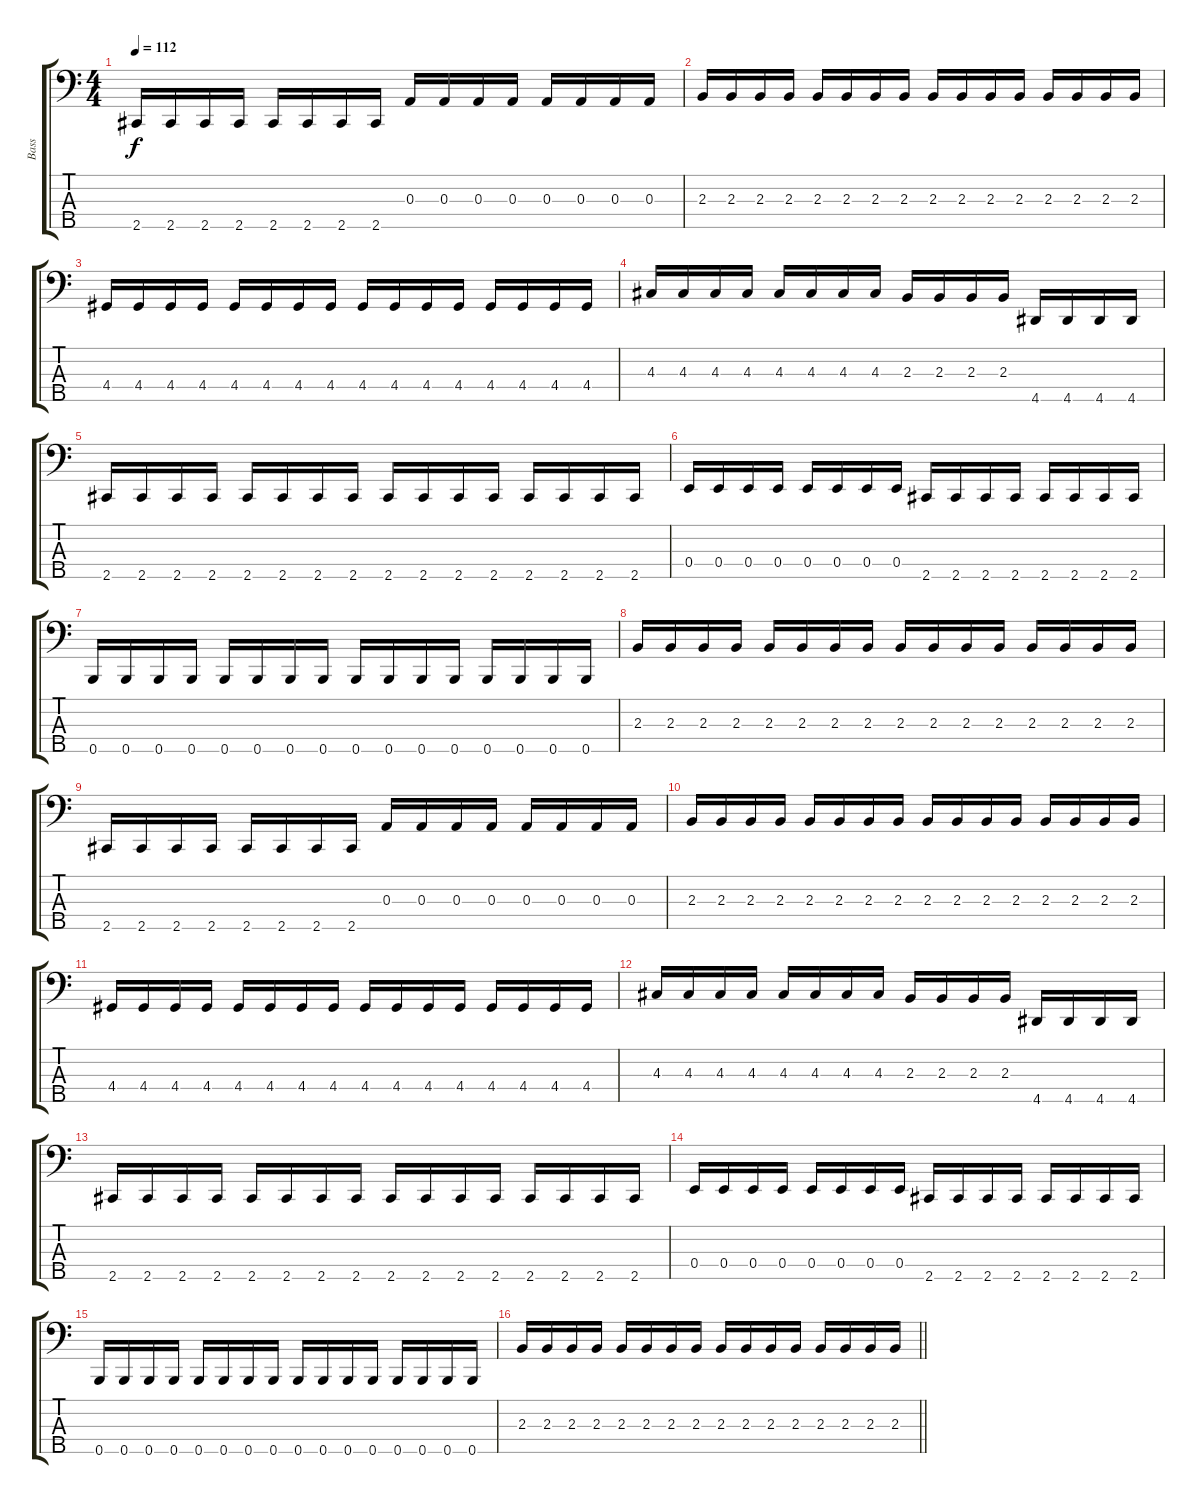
\track ("Bass" "Bass") {instrument electricbassfinger}
\staff {score tabs}
\tuning (G2 D2 A1 E1 B0) {hide}
\ts (4 4)
\tempo 112
\clef f4
\ks c
2.5.16{dy f} 2.5.16 2.5.16 2.5.16 2.5.16 2.5.16 2.5.16 2.5.16 0.3.16 0.3.16 0.3.16 0.3.16 0.3.16 0.3.16 0.3.16 0.3.16 |
2.3.16 2.3.16 2.3.16 2.3.16 2.3.16 2.3.16 2.3.16 2.3.16 2.3.16 2.3.16 2.3.16 2.3.16 2.3.16 2.3.16 2.3.16 2.3.16 |
4.4.16 4.4.16 4.4.16 4.4.16 4.4.16 4.4.16 4.4.16 4.4.16 4.4.16 4.4.16 4.4.16 4.4.16 4.4.16 4.4.16 4.4.16 4.4.16 |
4.3.16 4.3.16 4.3.16 4.3.16 4.3.16 4.3.16 4.3.16 4.3.16 2.3.16 2.3.16 2.3.16 2.3.16 4.5.16 4.5.16 4.5.16 4.5.16 |
2.5.16 2.5.16 2.5.16 2.5.16 2.5.16 2.5.16 2.5.16 2.5.16 2.5.16 2.5.16 2.5.16 2.5.16 2.5.16 2.5.16 2.5.16 2.5.16 |
0.4.16 0.4.16 0.4.16 0.4.16 0.4.16 0.4.16 0.4.16 0.4.16 2.5.16 2.5.16 2.5.16 2.5.16 2.5.16 2.5.16 2.5.16 2.5.16 |
0.5.16 0.5.16 0.5.16 0.5.16 0.5.16 0.5.16 0.5.16 0.5.16 0.5.16 0.5.16 0.5.16 0.5.16 0.5.16 0.5.16 0.5.16 0.5.16 |
2.3.16 2.3.16 2.3.16 2.3.16 2.3.16 2.3.16 2.3.16 2.3.16 2.3.16 2.3.16 2.3.16 2.3.16 2.3.16 2.3.16 2.3.16 2.3.16 |
2.5.16 2.5.16 2.5.16 2.5.16 2.5.16 2.5.16 2.5.16 2.5.16 0.3.16 0.3.16 0.3.16 0.3.16 0.3.16 0.3.16 0.3.16 0.3.16 |
2.3.16 2.3.16 2.3.16 2.3.16 2.3.16 2.3.16 2.3.16 2.3.16 2.3.16 2.3.16 2.3.16 2.3.16 2.3.16 2.3.16 2.3.16 2.3.16 |
4.4.16 4.4.16 4.4.16 4.4.16 4.4.16 4.4.16 4.4.16 4.4.16 4.4.16 4.4.16 4.4.16 4.4.16 4.4.16 4.4.16 4.4.16 4.4.16 |
4.3.16 4.3.16 4.3.16 4.3.16 4.3.16 4.3.16 4.3.16 4.3.16 2.3.16 2.3.16 2.3.16 2.3.16 4.5.16 4.5.16 4.5.16 4.5.16 |
2.5.16 2.5.16 2.5.16 2.5.16 2.5.16 2.5.16 2.5.16 2.5.16 2.5.16 2.5.16 2.5.16 2.5.16 2.5.16 2.5.16 2.5.16 2.5.16 |
0.4.16 0.4.16 0.4.16 0.4.16 0.4.16 0.4.16 0.4.16 0.4.16 2.5.16 2.5.16 2.5.16 2.5.16 2.5.16 2.5.16 2.5.16 2.5.16 |
0.5.16 0.5.16 0.5.16 0.5.16 0.5.16 0.5.16 0.5.16 0.5.16 0.5.16 0.5.16 0.5.16 0.5.16 0.5.16 0.5.16 0.5.16 0.5.16 |
\barLineRight lightlight
2.3.16 2.3.16 2.3.16 2.3.16 2.3.16 2.3.16 2.3.16 2.3.16 2.3.16 2.3.16 2.3.16 2.3.16 2.3.16 2.3.16 2.3.16 2.3.16
